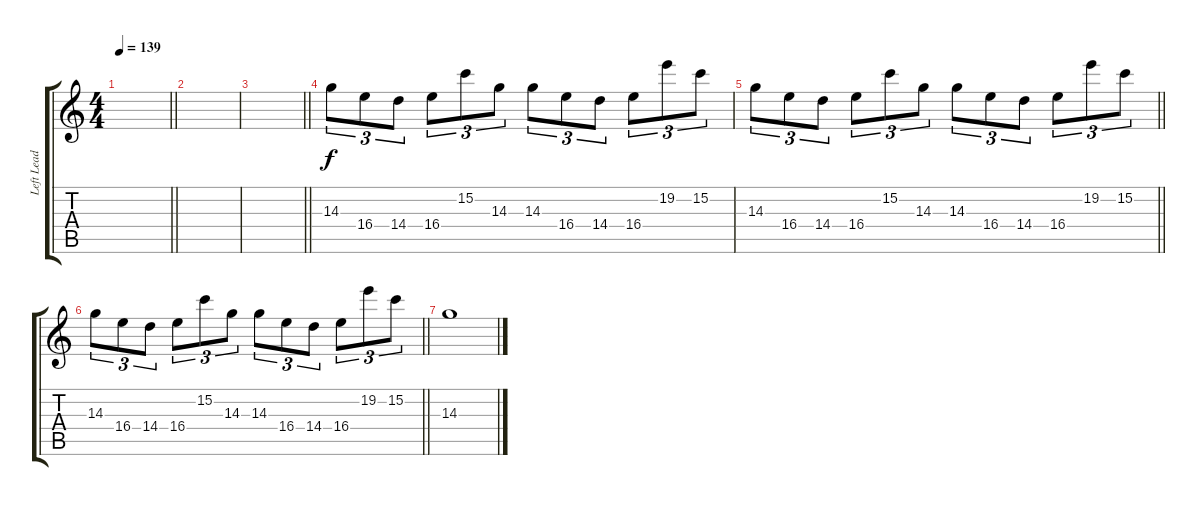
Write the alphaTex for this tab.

\track ("Left Lead 2" "Left Lead ") {instrument distortionguitar}
\staff {score tabs}
\tuning (D4 A3 F3 C3 G2 C2) {hide}
\ts (4 4)
\tempo 139
\clef g2
\barLineRight lightlight
\ks c
|
|
\barLineRight lightlight
|
\section ("" "")
14.3.8{tu (3 2)} 16.4.8{tu (3 2)} 14.4.8{tu (3 2)} 16.4.8{tu (3 2)} 15.2.8{tu (3 2)} 14.3.8{tu (3 2)} 14.3.8{tu (3 2)} 16.4.8{tu (3 2)} 14.4.8{tu (3 2)} 16.4.8{tu (3 2)} 19.2.8{tu (3 2)} 15.2.8{tu (3 2)} |
\barLineRight lightlight
14.3.8{tu (3 2)} 16.4.8{tu (3 2)} 14.4.8{tu (3 2)} 16.4.8{tu (3 2)} 15.2.8{tu (3 2)} 14.3.8{tu (3 2)} 14.3.8{tu (3 2)} 16.4.8{tu (3 2)} 14.4.8{tu (3 2)} 16.4.8{tu (3 2)} 19.2.8{tu (3 2)} 15.2.8{tu (3 2)} |
\section ("" "")
\barLineRight lightlight
14.3.8{tu (3 2)} 16.4.8{tu (3 2)} 14.4.8{tu (3 2)} 16.4.8{tu (3 2)} 15.2.8{tu (3 2)} 14.3.8{tu (3 2)} 14.3.8{tu (3 2)} 16.4.8{tu (3 2)} 14.4.8{tu (3 2)} 16.4.8{tu (3 2)} 19.2.8{tu (3 2)} 15.2.8{tu (3 2)} |
14.3.1
